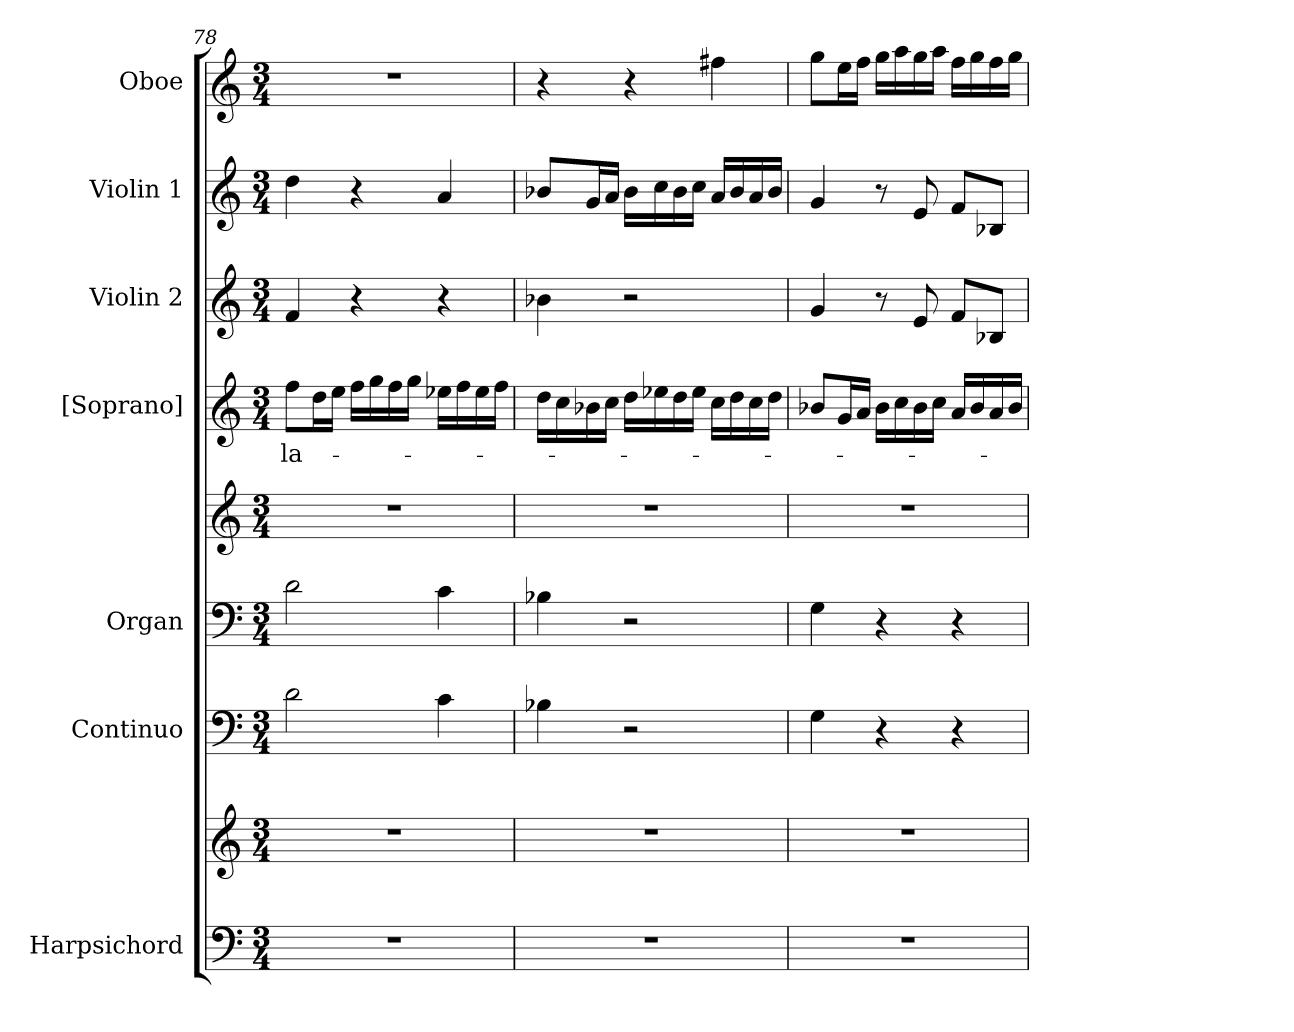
**kern	**kern	**kern	**kern	**kern	**kern	**text	**kern	**kern	**kern
*part7	*part7	*part6	*part5	*part5	*part4	*part4	*part3	*part2	*part1
*staff9	*staff8	*staff7	*staff6	*staff5	*staff4	*staff4	*staff3	*staff2	*staff1
*I"Harpsichord	*	*I"Continuo	*I"Organ	*	*I"[Soprano]	*	*I"Violin 2	*I"Violin 1	*I"Oboe
*	*	*I'Cont.	*I'Org.	*	*I'S.	*	*I'Vln. 2	*I'Vln. 1	*I'Ob.
*clefF4	*clefG2	*clefF4	*clefF4	*clefG2	*clefG2	*	*clefG2	*clefG2	*clefG2
*k[]	*k[]	*k[]	*k[]	*k[]	*k[]	*	*k[]	*k[]	*k[]
*C:	*C:	*C:	*C:	*C:	*C:	*	*C:	*C:	*C:
*M3/4	*M3/4	*M3/4	*M3/4	*M3/4	*M3/4	*	*M3/4	*M3/4	*M3/4
=78	=78	=78	=78	=78	=78	=78	=78	=78	=78
!LO:N:vis=1	!LO:N:vis=1	!	!	!LO:N:vis=1	!	!	!	!	!
!	!	!	!	!	!	!LO:LY:b:color=#000000	!	!	!LO:N:vis=1
2.r	2.r	2di\	2di\	2.r	8ffi\L	-la-	4fi/	4ddi\	2.r
.	.	.	.	.	16ddi\L	.	.	.	.
.	.	.	.	.	16eei\JJ	.	.	.	.
.	.	.	.	.	16ffi\LL	.	4r	4r	.
.	.	.	.	.	16ggi\	.	.	.	.
.	.	.	.	.	16ffi\	.	.	.	.
.	.	.	.	.	16ggi\JJ	.	.	.	.
.	.	4ci\	4ci\	.	16ee-Xi\LL	.	4r	4ai/	.
.	.	.	.	.	16ffi\	.	.	.	.
.	.	.	.	.	16ee-i\	.	.	.	.
.	.	.	.	.	16ffi\JJ	.	.	.	.
!!LO:LB:g=z
=79	=79	=79	=79	=79	=79	=79	=79	=79	=79
!LO:N:vis=1	!LO:N:vis=1	!	!	!LO:N:vis=1	!	!	!	!	!
2.r	2.r	4B-Xi\	4B-Xi\	2.r	16ddi\LL	.	4b-Xi\	8b-Xi/L	4r
.	.	.	.	.	16cci\	.	.	.	.
.	.	.	.	.	16b-Xi\	.	.	16gi/L	.
.	.	.	.	.	16cci\JJ	.	.	16ai/JJ	.
.	.	2r	2r	.	16ddi\LL	.	2r	16b-i\LL	4r
.	.	.	.	.	16ee-Xi\	.	.	16cci\	.
.	.	.	.	.	16ddi\	.	.	16b-i\	.
.	.	.	.	.	16ee-i\JJ	.	.	16cci\JJ	.
.	.	.	.	.	16cci\LL	.	.	16ai/LL	4ff#Xi\
.	.	.	.	.	16ddi\	.	.	16b-i/	.
.	.	.	.	.	16cci\	.	.	16ai/	.
.	.	.	.	.	16ddi\JJ	.	.	16b-i/JJ	.
=80	=80	=80	=80	=80	=80	=80	=80	=80	=80
!LO:N:vis=1	!LO:N:vis=1	!	!	!LO:N:vis=1	!	!	!	!	!
2.r	2.r	4Gi\	4Gi\	2.r	8b-Xi/L	.	4gi/	4gi/	8ggi\L
.	.	.	.	.	16gi/L	.	.	.	16eei\L
.	.	.	.	.	16ai/JJ	.	.	.	16ffi\JJ
.	.	4r	4r	.	16b-i\LL	.	8r	8r	16ggi\LL
.	.	.	.	.	16cci\	.	.	.	16aai\
.	.	.	.	.	16b-i\	.	8ei/	8ei/	16ggi\
.	.	.	.	.	16cci\JJ	.	.	.	16aai\JJ
.	.	4r	4r	.	16ai/LL	.	8fi/L	8fi/L	16ffi\LL
.	.	.	.	.	16b-i/	.	.	.	16ggi\
.	.	.	.	.	16ai/	.	8B-Xi/J	8B-Xi/J	16ffi\
.	.	.	.	.	16b-i/JJ	.	.	.	16ggi\JJ
=	=	=	=	=	=	=	=	=	=
*-	*-	*-	*-	*-	*-	*-	*-	*-	*-
